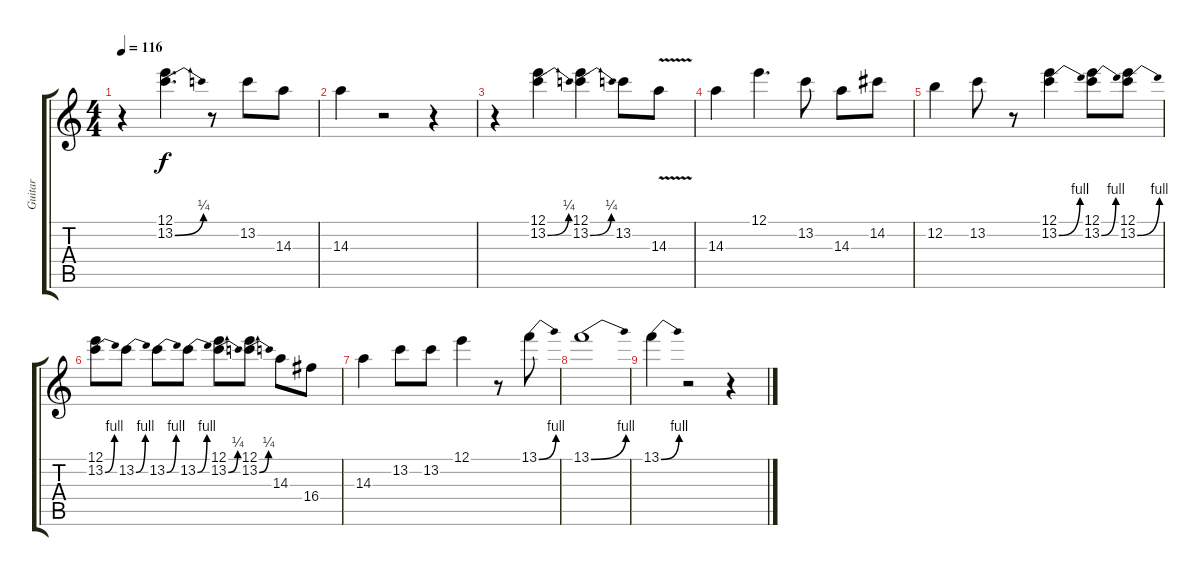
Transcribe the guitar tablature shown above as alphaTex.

\track ("Guitar" "Guitar") {instrument overdrivenguitar}
\staff {score tabs}
\tuning (E4 B3 G3 D3 A2 E2) {hide}
\ts (4 4)
\tempo 116
\clef g2
\ks c
r.4{dy f} (12.1 13.2{be (bend 0 0 60 1)}).4{d} r.8 13.2.8 14.3.8 |
14.3.4 r.2 r.4 |
r.4 (12.1 13.2{be (bend 0 0 60 1)}).4 (12.1 13.2{be (bend 0 0 60 1)}).4 13.2.8 14.3{v}.8 |
14.3.4 12.1.4{d} 13.2.8 14.3.8 14.2.8 |
12.2.4 13.2.8 r.8 (12.1 13.2{be (bend 0 0 60 4)}).4 (12.1 13.2{be (bend 0 0 60 4)}).8 (12.1 13.2{be (bend 0 0 60 4)}).8 |
(12.1 13.2{be (bend 0 0 60 4)}).8 13.2{be (bend 0 0 60 4)}.8 13.2{be (bend 0 0 60 4)}.8 13.2{be (bend 0 0 60 4)}.8 (12.1 13.2{be (bend 0 0 60 1)}).8 (12.1 13.2{be (bend 0 0 60 1)}).8 14.3.8 16.4.8 |
14.3.4 13.2.8 13.2.8 12.1.4 r.8 13.1{be (bend 0 0 60 4)}.8 |
13.1{be (bend 0 0 60 4)}.1 |
13.1{be (bend 0 0 60 4)}.4 r.2 r.4
